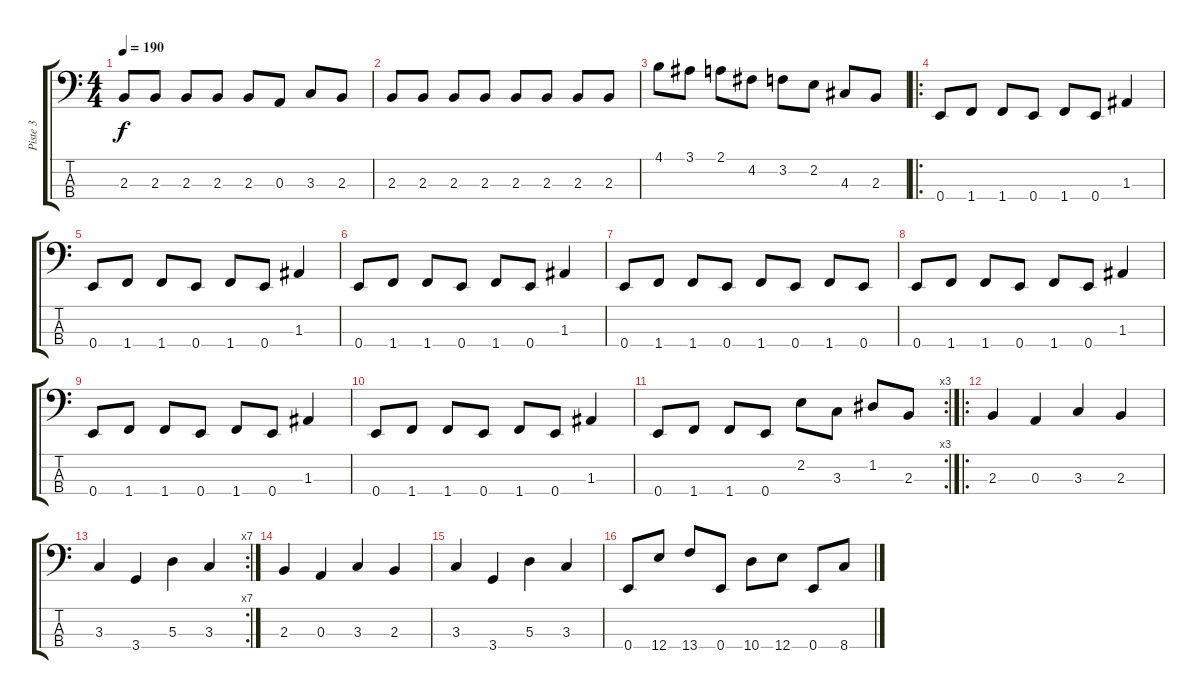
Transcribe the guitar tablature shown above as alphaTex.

\track ("Piste 3" "Piste 3") {instrument electricbasspick}
\staff {score tabs}
\tuning (G2 D2 A1 E1) {hide}
\ts (4 4)
\tempo 190
\clef f4
\ks c
2.3.8{dy f} 2.3.8 2.3.8 2.3.8 2.3.8 0.3.8 3.3.8 2.3.8 |
2.3.8 2.3.8 2.3.8 2.3.8 2.3.8 2.3.8 2.3.8 2.3.8 |
4.1.8 3.1.8 2.1.8 4.2.8 3.2.8 2.2.8 4.3.8 2.3.8 |
\ro
0.4.8 1.4.8 1.4.8 0.4.8 1.4.8 0.4.8 1.3.4 |
0.4.8 1.4.8 1.4.8 0.4.8 1.4.8 0.4.8 1.3.4 |
0.4.8 1.4.8 1.4.8 0.4.8 1.4.8 0.4.8 1.3.4 |
0.4.8 1.4.8 1.4.8 0.4.8 1.4.8 0.4.8 1.4.8 0.4.8 |
0.4.8 1.4.8 1.4.8 0.4.8 1.4.8 0.4.8 1.3.4 |
0.4.8 1.4.8 1.4.8 0.4.8 1.4.8 0.4.8 1.3.4 |
0.4.8 1.4.8 1.4.8 0.4.8 1.4.8 0.4.8 1.3.4 |
\rc 3
0.4.8 1.4.8 1.4.8 0.4.8 2.2.8 3.3.8 1.2.8 2.3.8 |
\ro
2.3.4 0.3.4 3.3.4 2.3.4 |
\rc 7
3.3.4 3.4.4 5.3.4 3.3.4 |
2.3.4 0.3.4 3.3.4 2.3.4 |
3.3.4 3.4.4 5.3.4 3.3.4 |
0.4.8 12.4.8 13.4.8 0.4.8 10.4.8 12.4.8 0.4.8 8.4.8
